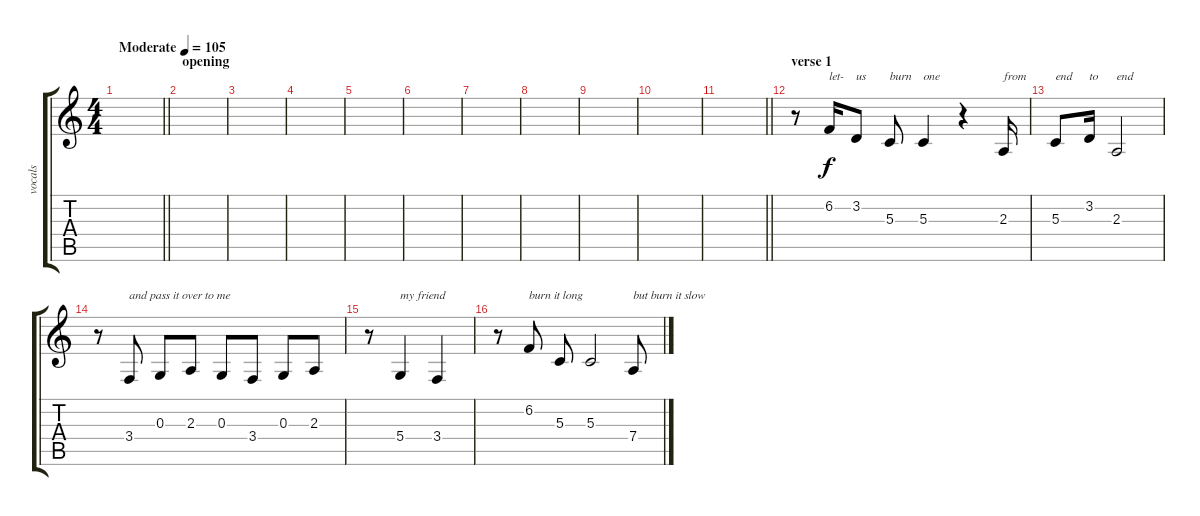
\track ("vocals" "vocals") {instrument ocarina}
\staff {score tabs}
\tuning (E4 B3 G3 D3 A2 E2) {hide}
\ts (4 4)
\tempo (105 "Moderate")
\clef g2
\barLineRight lightlight
\ks c
|
\section ("" "opening")
|
|
|
|
|
|
|
|
|
\barLineRight lightlight
|
\section ("" "verse 1")
r.8 6.2.16{txt "let-"} 3.2.8{txt "us"} 5.3.8{txt "burn"} 5.3.4{txt "one"} r.4 2.3.16{txt "from"} |
5.3.8{txt "end"} 3.2.16{txt "to"} 2.3.2{txt "end"} |
r.8 3.4.8{txt "and pass it over to me"} 0.3.8 2.3.8 0.3.8 3.4.8 0.3.8 2.3.8 |
r.8 5.4.4{txt "my friend"} 3.4.4 |
r.8 6.2.8{txt "burn it long"} 5.3.8 5.3.2 7.4.8{txt "but burn it slow"}
